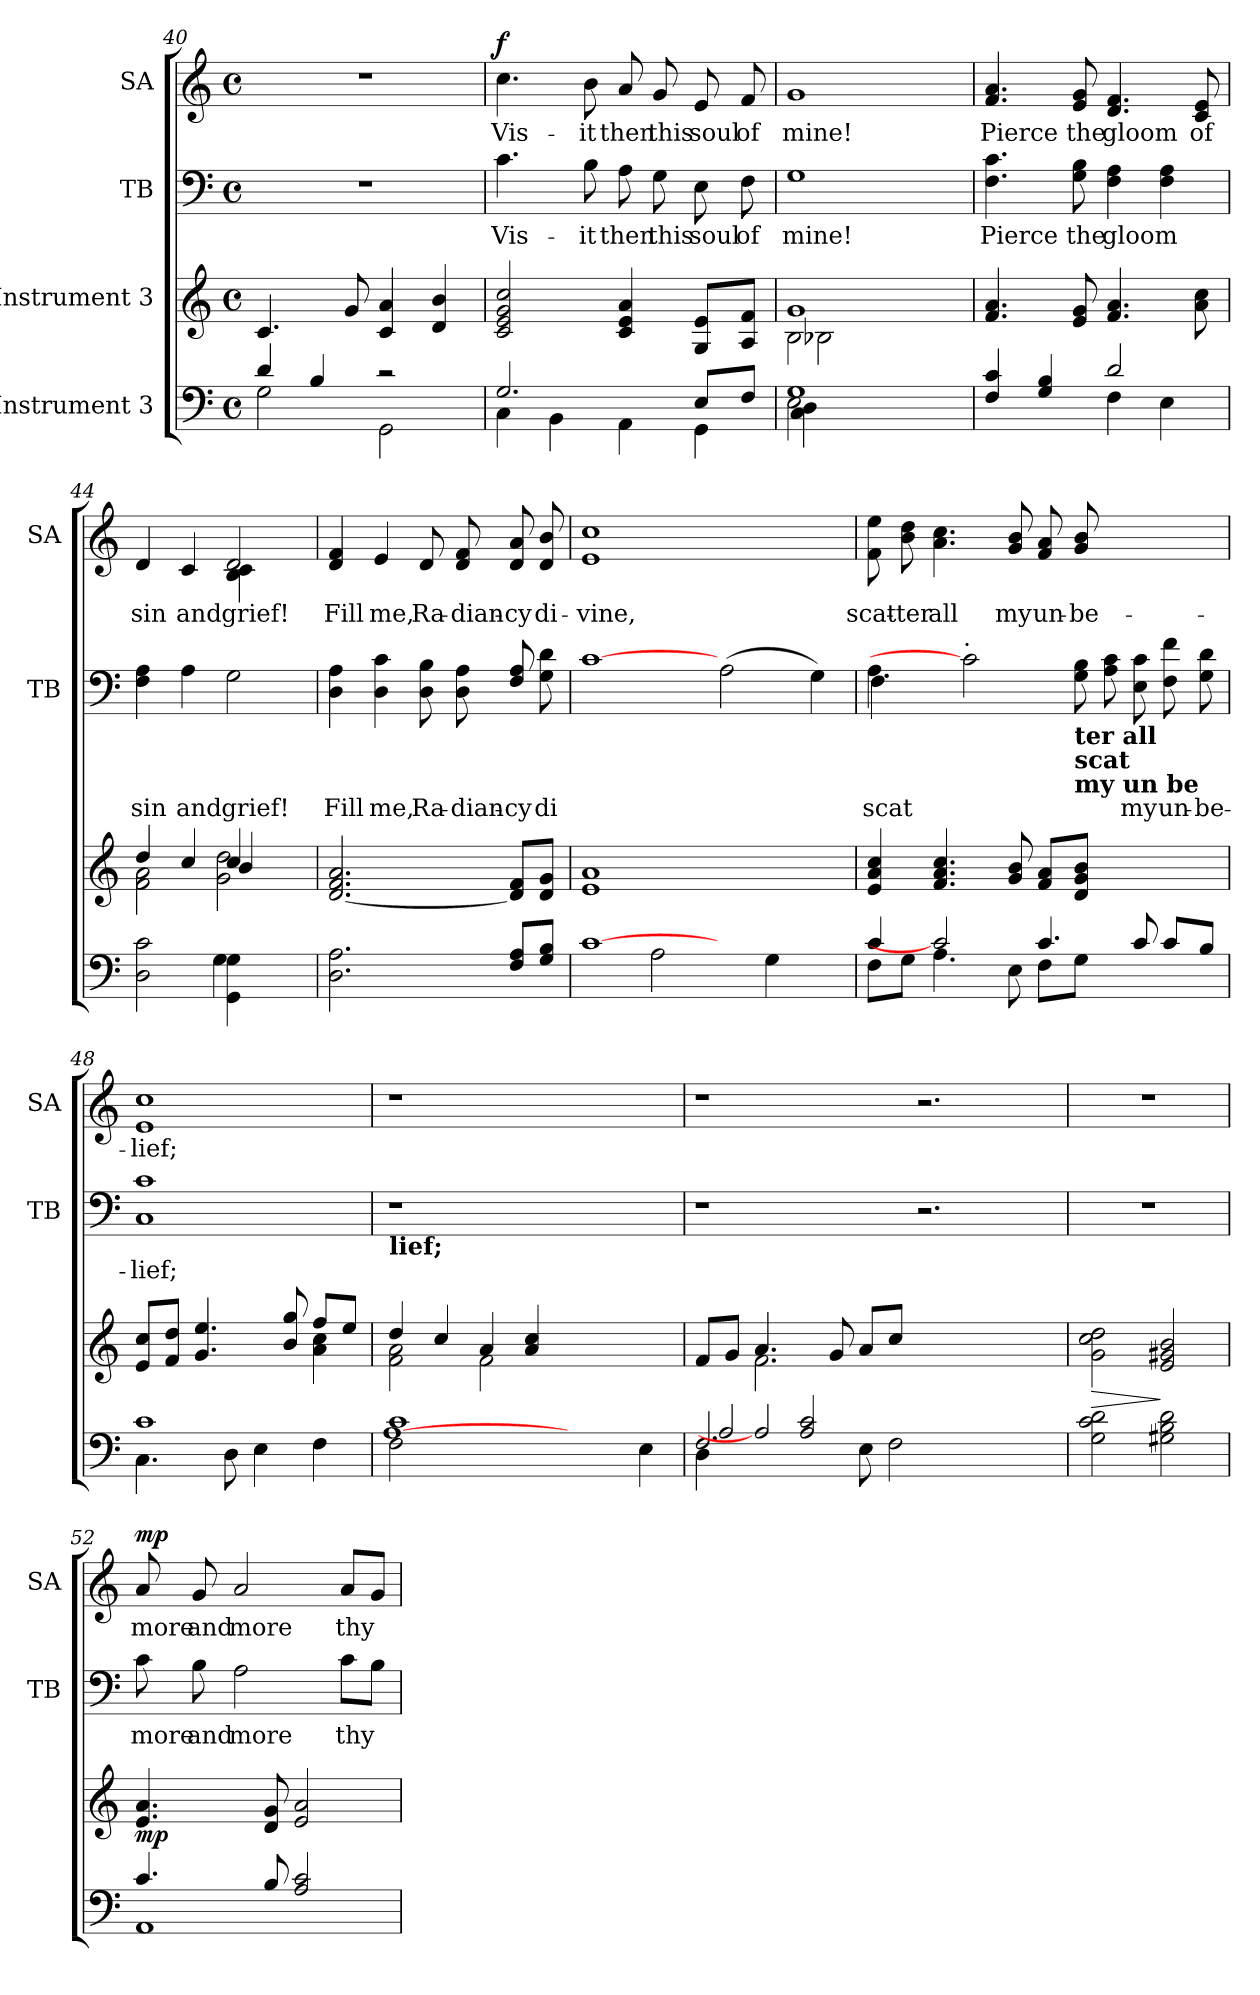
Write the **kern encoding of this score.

**kern	**kern	**dynam	**kern	**text	**kern	**text	**dynam
*part4	*part3	*part3	*part2	*part2	*part1	*part1	*part1
*staff4	*staff3	*staff3	*staff2	*staff2	*staff1	*staff1	*staff1
*I"Instrument 3	*I"Instrument 3	*	*I"TB	*	*I"SA	*	*
*	*	*	*I'TB	*	*I'SA	*	*
*clefF4	*clefG2	*	*clefF4	*	*clefG2	*	*
*k[]	*k[]	*	*k[]	*	*k[]	*	*
*C:	*C:	*	*C:	*	*C:	*	*
*M4/4	*M4/4	*	*M4/4	*	*M4/4	*	*
*met(c)	*met(c)	*	*met(c)	*	*met(c)	*	*
=40	=40	=40	=40	=40	=40	=40	=40
*^	*	*	*	*	*	*	*
4d/	2G\	4.c/	.	1r	.	1r	.	.
4B/	.	.	.	.	.	.	.	.
.	.	8g/	.	.	.	.	.	.
2r	2GG\	4c/ 4a/	.	.	.	.	.	.
.	.	4d/ 4b/	.	.	.	.	.	.
!!LO:LB:g=z
=41	=41	=41	=41	=41	=41	=41	=41	=41
!	!	!	!	!	!LO:LY:a:cj	!	!LO:LY:b:cj	!LO:DY:a
2.G/	4C\	2g/ 2e/ 2c/ 2cc/	.	4.c\	Vis-	4.cc\	Vis-	f
.	4BB\	.	.	.	.	.	.	.
!	!	!	!	!	!LO:LY:a:cj	!	!LO:LY:b:cj	!
.	.	.	.	8B\	-it	8b\	-it	.
!	!	!	!	!	!LO:LY:a:cj	!	!LO:LY:b:cj	!
.	4AA\	4e/ 4c/ 4a/	.	8A\	then	8a/	then	.
!	!	!	!	!	!LO:LY:a:cj	!	!LO:LY:b:cj	!
.	.	.	.	8G\	this	8g/	this	.
!	!	!	!	!	!LO:LY:a:cj	!	!LO:LY:b:cj	!
8E/L	4GG\	8e/ 8G/L	.	8E\	soul	8e/	soul	.
!	!	!	!	!	!LO:LY:a:cj	!	!LO:LY:b:cj	!
8F/J	.	8f/ 8A/J	.	8F\	of	8f/	of	.
=42	=42	=42	=42	=42	=42	=42	=42	=42
*	*^	*^	*	*	*	*	*	*
*	*	*	*	*^	*	*	*	*	*	*
!	!	!	!	!	!	!	!	!LO:LY:a:cj	!	!LO:LY:b:cj	!
1G	2E\	4D\ 4C\	1g	2B\	2B-X\	.	1G	mine!	1g	mine!	.
.	.	2.ryy	.	.	.	.	.	.	.	.	.
.	2ryy	.	.	2ryy	2ryy	.	.	.	.	.	.
*	*v	*v	*	*	*	*	*	*	*	*	*
=43	=43	=43	=43	=43	=43	=43	=43	=43	=43	=43
!	!	!	!	!	!	!	!LO:LY:a:cj	!	!LO:LY:b:cj	!
*	*	*v	*v	*v	*	*	*	*	*	*
4c/ 4F/	2ryy	4.a/ 4.f/	.	4.F\ 4.c\	Pierce	4.a/ 4.f/	Pierce	.
4B/ 4G/	.	.	.	.	.	.	.	.
!	!	!	!	!	!LO:LY:a:cj	!	!LO:LY:b:cj	!
.	.	8g/ 8e/	.	8B\ 8G\	the	8g/ 8e/	the	.
!	!	!	!	!	!LO:LY:a:cj	!	!LO:LY:b:cj	!
2d/	4F\	4.f/ 4.a/	.	4A\ 4F\	gloom	4.f/ 4.d/	gloom	.
!	!	!	!	!	!LO:LY:a:cj	!	!	!
.	4E\	.	.	4F\ 4A\	.	.	.	.
!	!	!	!	!	!	!	!LO:LY:b:cj	!
.	.	8cc\ 8a\	.	.	.	8c/ 8e/	of	.
=44	=44	=44	=44	=44	=44	=44	=44	=44
*	*	*^	*	*	*	*	*	*
*	*	*	*^	*	*	*	*	*	*
!	!	!	!	!	!	!	!LO:LY:a:cj	!	!LO:LY:b:cj	!
*	*	*	*	*	*	*	*	*^	*	*
2c\ 2D\	2ryy	4dd/	2a\ 2f\	2ryy	.	4A\ 4F\	sin	4d/	2ryy	sin	.
!	!	!	!	!	!	!	!LO:LY:a:cj	!	!	!LO:LY:b:cj	!
.	.	4cc/	.	.	.	4A\	and	4c/	.	and	.
!	!	!	!	!	!	!	!LO:LY:a:cj	!	!	!LO:LY:b:cj	!
4G\ 4GG\	4G\	4cc/	2dd\ 2g\	4b/	.	2G\	grief!	2d/	4c\ 4B\	grief!	.
4ryy	4ryy	4ryy	.	4ryy	.	.	.	.	4ryy	.	.
!!LO:PB:g=z
=45	=45	=45	=45	=45	=45	=45	=45	=45	=45	=45	=45
!	!	!	!	!	!	!	!LO:LY:a:cj	!	!	!LO:LY:b:cj	!
*v	*v	*	*	*	*	*	*	*v	*v	*	*
*	*v	*v	*v	*	*	*	*	*	*
2.D\ 2.A\	2.f/ [<2.d/ 2.a/	.	4D\ 4A\	Fill	4f/ 4d/	Fill	.
!	!	!	!	!LO:LY:a:cj	!	!LO:LY:b:cj	!
.	.	.	4D\ 4c\	me,	4e/	me,	.
!	!	!	!	!LO:LY:a:cj	!	!LO:LY:b:cj	!
.	.	.	8B\ 8D\	Ra-	8d/	Ra-	.
!	!	!	!	!LO:LY:a:cj	!	!LO:LY:b:cj	!
.	.	.	8A\ 8D\	-dian-	8d/ 8f/	-dian-	.
!	!	!	!	!LO:LY:a:cj	!	!LO:LY:b:cj	!
8F/ 8A/L	8f/ 8d/]L	.	8A/ 8F/	-cy	8a/ 8d/	-cy	.
!	!	!	!	!LO:LY:a:cj	!	!LO:LY:b:cj	!
8B/ 8G/J	8g/ 8d/J	.	8d\ 8G\	di-	8b/ 8d/	di-	.
=46	=46	=46	=46	=46	=46	=46	=46
*^	*	*	*	*	*	*	*
!	!	!	!	!	!	!	!LO:LY:b:cj	!
[1c	2ryy	1e 1a	.	[1c	.	1cc 1e	-vine,	.
.	2A\	.	.	.	.	.	.	.
!	!	!	!	!	!LO:LY:a:cj	!	!	!
4ryy	4ryy	2.ryy	.	(<2A\	-	2.ryy	.	.
4G\	2ryy	.	.	.	.	.	.	.
!	!	!	!	!	!LO:LY:a:cj	!	!	!
4ryy	.	.	.	4G\)	.	.	.	.
=47	=47	=47	=47	=47	=47	=47	=47	=47
*	*	*	*	*^	*	*	*	*
!	!	!	!	!	!	!LO:LY:a:cj	!	!LO:LY:b:cj	!
4c/	8F\L	4cc/ 4e/ 4a/	.	4.A\	4F\	scat-	8ee\ 8f\	scat-	.
!	!	!	!	!	!	!	!	!LO:LY:b:cj	!
.	8G\J	.	.	.	.	.	8dd\ 8b\	-ter	.
!	!	!	!	!	!	!	!	!LO:LY:b:cj	!
2c]	4.A\	4.cc/ 4.f/ 4.a/	.	.	1ryy	.	4.a\ 4.cc\	all	.
!	!	!	!	!LO:TX:a:t=.	!	!	!	!	!
.	.	.	.	2c]	.	.	.	.	.
!	!	!	!	!	!	!	!	!LO:LY:b:cj	!
.	8E\	8b/ 8g/	.	.	.	.	8g/ 8b/	my	.
!	!	!	!	!	!	!	!	!LO:LY:b:cj	!
4.c/	8F\L	8a/ 8f/L	.	.	.	.	8a/ 8f/	un-	.
!	!	!	!	!LO:TX:b:B:t=ter all	!	!	!	!	!
!	!	!	!	!LO:TX:b:B:t=scat	!	!	!	!	!
!	!	!	!	!LO:TX:b:B:t=my un be	!	!	!	!	!
!	!	!	!	!	!	!LO:LY:a:cj	!	!LO:LY:b:cj	!
.	8G\J	8b/ 8g/ 8d/J	.	8B\ 8G\	.	--	8g/ 8b/	-be-	.
!	!	!	!	!	!	!LO:LY:a:cj	!	!	!
.	2ryy	2ryy	.	8c\ 8A\	.	--	2ryy	.	.
!	!	!	!	!	!	!LO:LY:a:cj	!	!	!
8c/	.	.	.	8c\ 8E\	.	-my	.	.	.
!	!	!	!	!	!	!LO:LY:a:cj	!	!	!
8c/L	.	.	.	8F\ 8f\	4ryy	un-	.	.	.
!	!	!	!	!	!	!LO:LY:a:cj	!	!	!
8B/J	.	.	.	8d\ 8G\	.	-be-	.	.	.
*	*	*	*	*v	*v	*	*	*	*
!!LO:PB:g=z
=48	=48	=48	=48	=48	=48	=48	=48	=48
*	*	*^	*	*	*	*	*	*
!	!	!	!	!	!	!LO:LY:a:cj	!	!LO:LY:b:cj	!
1c	4.C\	8cc/ 8e/L	2.ryy	.	1c 1C	-lief;	1cc 1e	-lief;	.
.	.	8f/ 8dd/J	.	.	.	.	.	.	.
.	.	4.g/ 4.ee/	.	.	.	.	.	.	.
.	8D\	.	.	.	.	.	.	.	.
.	4E\	.	.	.	.	.	.	.	.
.	.	8b/ 8gg/	.	.	.	.	.	.	.
.	4F\	8ff/L	4cc\ 4a\	.	.	.	.	.	.
.	.	8ee/J	.	.	.	.	.	.	.
=49	=49	=49	=49	=49	=49	=49	=49	=49	=49
*	*^	*	*	*	*	*	*	*	*
!	!	!	!	!	!	!LO:TX:b:B:t=lief;	!	!	!	!
2F\	1c	[1A	4dd/	2f\ 2a\	.	1r	.	1r	.	.
.	.	.	4cc/	.	.	.	.	.	.	.
1ryy	.	.	4a/	2f\	.	.	.	.	.	.
.	.	.	4a/ 4cc/	.	.	.	.	.	.	.
.	2.ryy	2ryy	2.ryy	2.ryy	.	2.ryy	.	2.ryy	.	.
4ryy	.	4E\	.	.	.	.	.	.	.	.
=50	=50	=50	=50	=50	=50	=50	=50	=50	=50	=50
2.F/	2A/	4D\	8f/L	4ryy	.	1r	.	1r	.	.
.	.	.	8g/J	.	.	.	.	.	.	.
.	.	2A]	4.a/	2.f\	.	.	.	.	.	.
.	2c/ 2A/	.	.	.	.	.	.	.	.	.
.	.	.	8g/	.	.	.	.	.	.	.
4.ryy	.	8E\	8a/L	.	.	.	.	.	.	.
.	.	2F\	8cc/J	.	.	.	.	.	.	.
.	4.ryy	.	2.ryy	2.ryy	.	2.r	.	2.r	.	.
2ryy	.	.	.	.	.	.	.	.	.	.
.	4.ryy	4.ryy	.	.	.	.	.	.	.	.
8ryy	.	.	.	.	.	.	.	.	.	.
*v	*v	*v	*	*	*	*	*	*	*	*
*	*v	*v	*	*	*	*	*	*
=51	=51	=51	=51	=51	=51	=51	=51
!	!	!LO:HP:b	!	!	!	!	!
2d\ 2c\ 2G\	2cc\ 2g\ 2dd\	>	1r	.	1r	.	.
2d\ 2G#X\ 2B\	2b/ 2g#X/ 2e/	]	.	.	.	.	.
!!LO:LB:g=z
=52	=52	=52	=52	=52	=52	=52	=52
*^	*	*	*	*	*	*	*
!	!	!	!LO:DY:b	!	!LO:LY:a:cj	!	!LO:LY:b:cj	!LO:DY:a
4.c/	1AA	4.a/ 4.e/	mp	8c\	more	8a/	more	mp
!	!	!	!	!	!LO:LY:a:cj	!	!LO:LY:b:cj	!
.	.	.	.	8B\	and	8g/	and	.
!	!	!	!	!	!LO:LY:a:cj	!	!LO:LY:b:cj	!
.	.	.	.	2A\	more	2a/	more	.
8B/	.	8g/ 8d/	.	.	.	.	.	.
2A/ 2c/	.	2e/ 2a/	.	.	.	.	.	.
!	!	!	!	!	!LO:LY:a:cj	!	!LO:LY:b:cj	!
.	.	.	.	8c\L	thy-	8a/L	thy-	.
!	!	!	!	!	!LO:LY:a:cj	!	!LO:LY:b:cj	!
.	.	.	.	8B\J	--	8g/J	--	.
*v	*v	*	*	*	*	*	*	*
=	=	=	=	=	=	=	=
*-	*-	*-	*-	*-	*-	*-	*-
